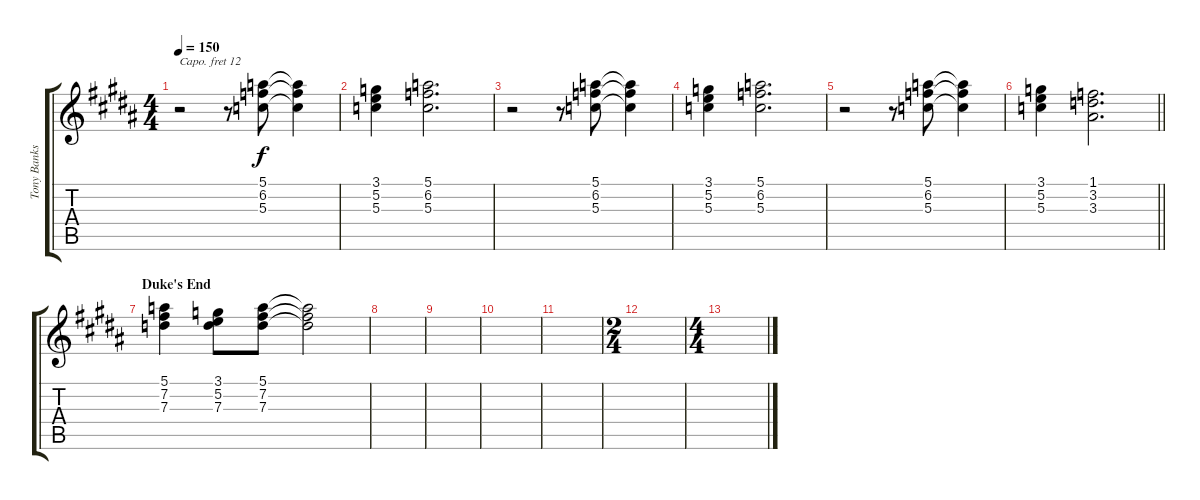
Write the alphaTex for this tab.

\track ("Tony Banks [Right Hand]" "Tony Banks") {instrument accordion}
\staff {score tabs}
\capo 12
\tuning (E4 B3 G3 D3 A2 E2) {hide}
\ts (4 4)
\tempo 150
\clef g2
\ks b
r.2{dy f} r.8 (5.1 6.2 5.3).8 (5.1{t} 6.2{t} 5.3{t}).4 |
(3.1 5.2 5.3).4 (5.1 6.2 5.3).2{d} |
r.2 r.8 (5.1 6.2 5.3).8 (5.1{t} 6.2{t} 5.3{t}).4 |
(3.1 5.2 5.3).4 (5.1 6.2 5.3).2{d} |
r.2 r.8 (5.1 6.2 5.3).8 (5.1{t} 6.2{t} 5.3{t}).4 |
\barLineRight lightlight
(3.1 5.2 5.3).4 (1.1 3.2 3.3).2{d} |
\section ("" "Duke's End")
(5.1 7.2 7.3).4 (3.1 5.2 7.3).8 (5.1 7.2 7.3).8 (5.1{t} 7.2{t} 7.3{t}).2 |
|
|
|
|
\ts (2 4)
|
\ts (4 4)
